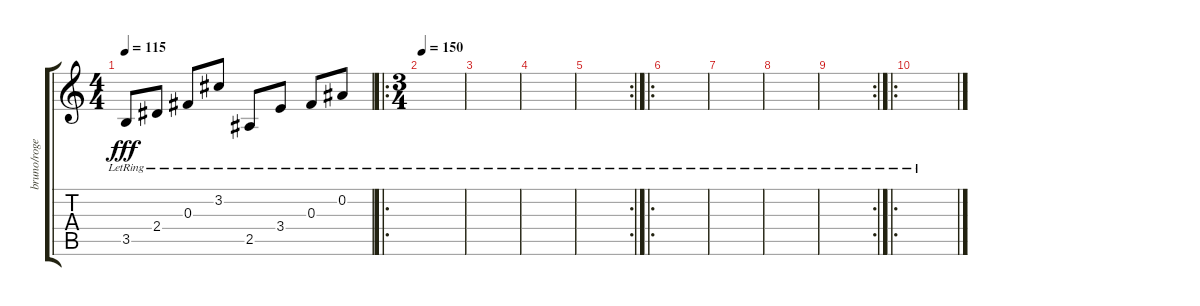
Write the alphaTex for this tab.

\track ("bruno/roger  acustic" "bruno/roge") {instrument acousticguitarsteel}
\staff {score tabs}
\tuning (Eb4 Bb3 Gb3 Db3 Ab2 Eb2) {hide}
\ts (4 4)
\tempo 115
\clef g2
\ks c
3.5{lr}.8{dy fff} 2.4{lr}.8 0.3{lr}.8 3.2{lr}.8 2.5{lr}.8 3.4{lr}.8 0.3{lr}.8 0.2{lr}.8 |
\ro
\ts (3 4)
\tempo 150
|
|
|
\rc 2
|
\ro
|
|
|
\rc 2
|
\ro
